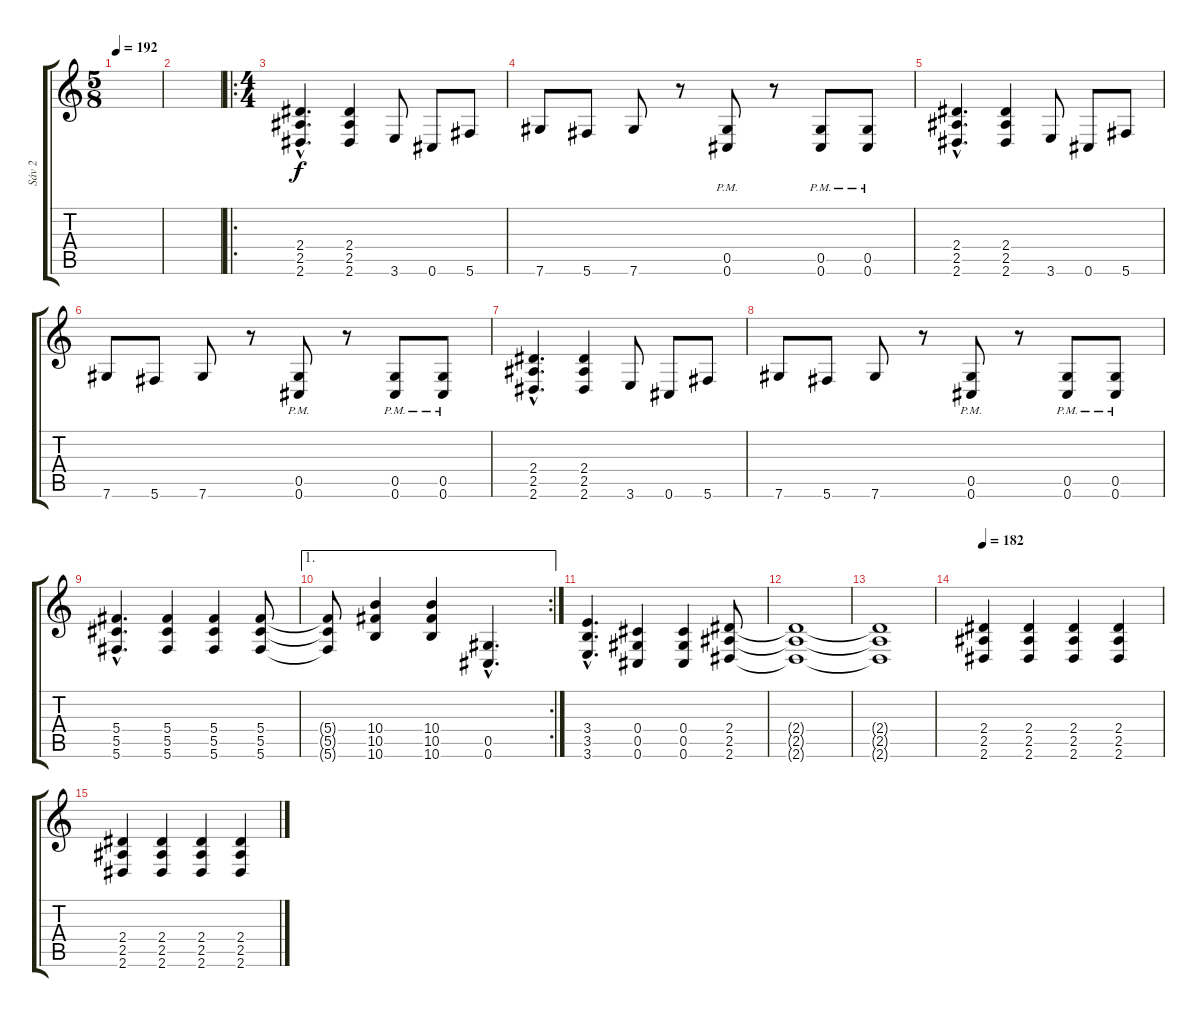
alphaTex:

\track ("Sáv 2" "Sáv 2") {instrument distortionguitar}
\staff {score tabs}
\tuning (Eb4 Bb3 Gb3 Db3 Ab2 Db2) {hide}
\ts (5 8)
\tempo 192
\clef g2
\ks c
|
|
\ro
\ts (4 4)
(2.4{hac} 2.5{hac} 2.6{hac}).4{d} (2.4 2.5 2.6).4 3.6.8 0.6.8 5.6.8 |
7.6.8 5.6.8 7.6.8 r.8 (0.5{pm} 0.6{pm}).8 r.8 (0.5{pm} 0.6{pm}).8 (0.5{pm} 0.6{pm}).8 |
(2.4{hac} 2.5{hac} 2.6{hac}).4{d} (2.4 2.5 2.6).4 3.6.8 0.6.8 5.6.8 |
7.6.8 5.6.8 7.6.8 r.8 (0.5{pm} 0.6{pm}).8 r.8 (0.5{pm} 0.6{pm}).8 (0.5{pm} 0.6{pm}).8 |
(2.4{hac} 2.5{hac} 2.6{hac}).4{d} (2.4 2.5 2.6).4 3.6.8 0.6.8 5.6.8 |
7.6.8 5.6.8 7.6.8 r.8 (0.5{pm} 0.6{pm}).8 r.8 (0.5{pm} 0.6{pm}).8 (0.5{pm} 0.6{pm}).8 |
(5.4{hac} 5.5{hac} 5.6{hac}).4{d} (5.4 5.5 5.6).4 (5.4 5.5 5.6).4 (5.4 5.5 5.6).8 |
\ae 1
\rc 2
(5.4{t} 5.5{t} 5.6{t}).8 (10.4 10.5 10.6).4 (10.4 10.5 10.6).4 (0.5{hac} 0.6{hac}).4{d} |
(3.4{hac} 3.5{hac} 3.6{hac}).4{d} (0.4 0.5 0.6).4 (0.4 0.5 0.6).4 (2.4 2.5 2.6).8 |
(2.4{t} 2.5{t} 2.6{t}).1 |
(2.4{t} 2.5{t} 2.6{t}).1 |
\tempo 182
(2.4 2.5 2.6).4 (2.4 2.5 2.6).4 (2.4 2.5 2.6).4 (2.4 2.5 2.6).4 |
(2.4 2.5 2.6).4 (2.4 2.5 2.6).4 (2.4 2.5 2.6).4 (2.4 2.5 2.6).4
